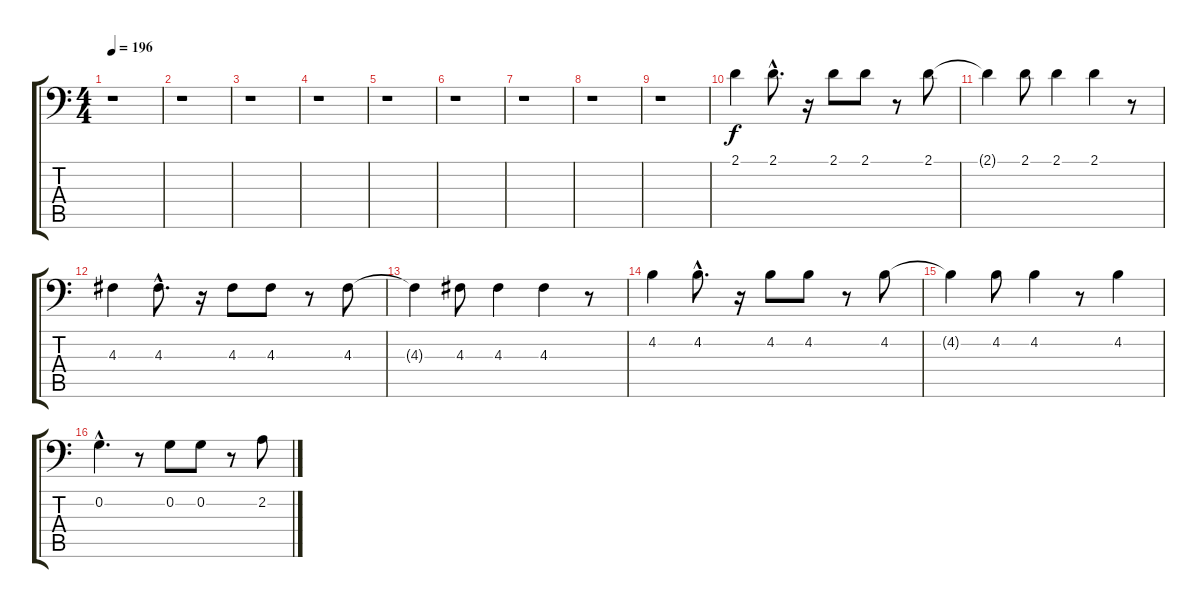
\track "" {instrument electricbassfinger}
\staff {score tabs}
\tuning (C3 G2 D2 A1 E1 B0) {hide}
\ts (4 4)
\tempo 196
\clef f4
\ks c
r.1{dy f instrument electricbassfinger} |
r.1 |
r.1 |
r.1 |
r.1 |
r.1 |
r.1 |
r.1 |
r.1 |
2.1.4 2.1{hac}.8{d} r.16 2.1.8 2.1.8 r.8 2.1.8 |
2.1{t}.4 2.1.8 2.1.4 2.1.4 r.8 |
4.3.4 4.3{hac}.8{d} r.16 4.3.8 4.3.8 r.8 4.3.8 |
4.3{t}.4 4.3.8 4.3.4 4.3.4 r.8 |
4.2.4 4.2{hac}.8{d} r.16 4.2.8 4.2.8 r.8 4.2.8 |
4.2{t}.4 4.2.8 4.2.4 r.8 4.2.4 |
0.2{hac}.4{d} r.8 0.2.8 0.2.8 r.8 2.2.8
